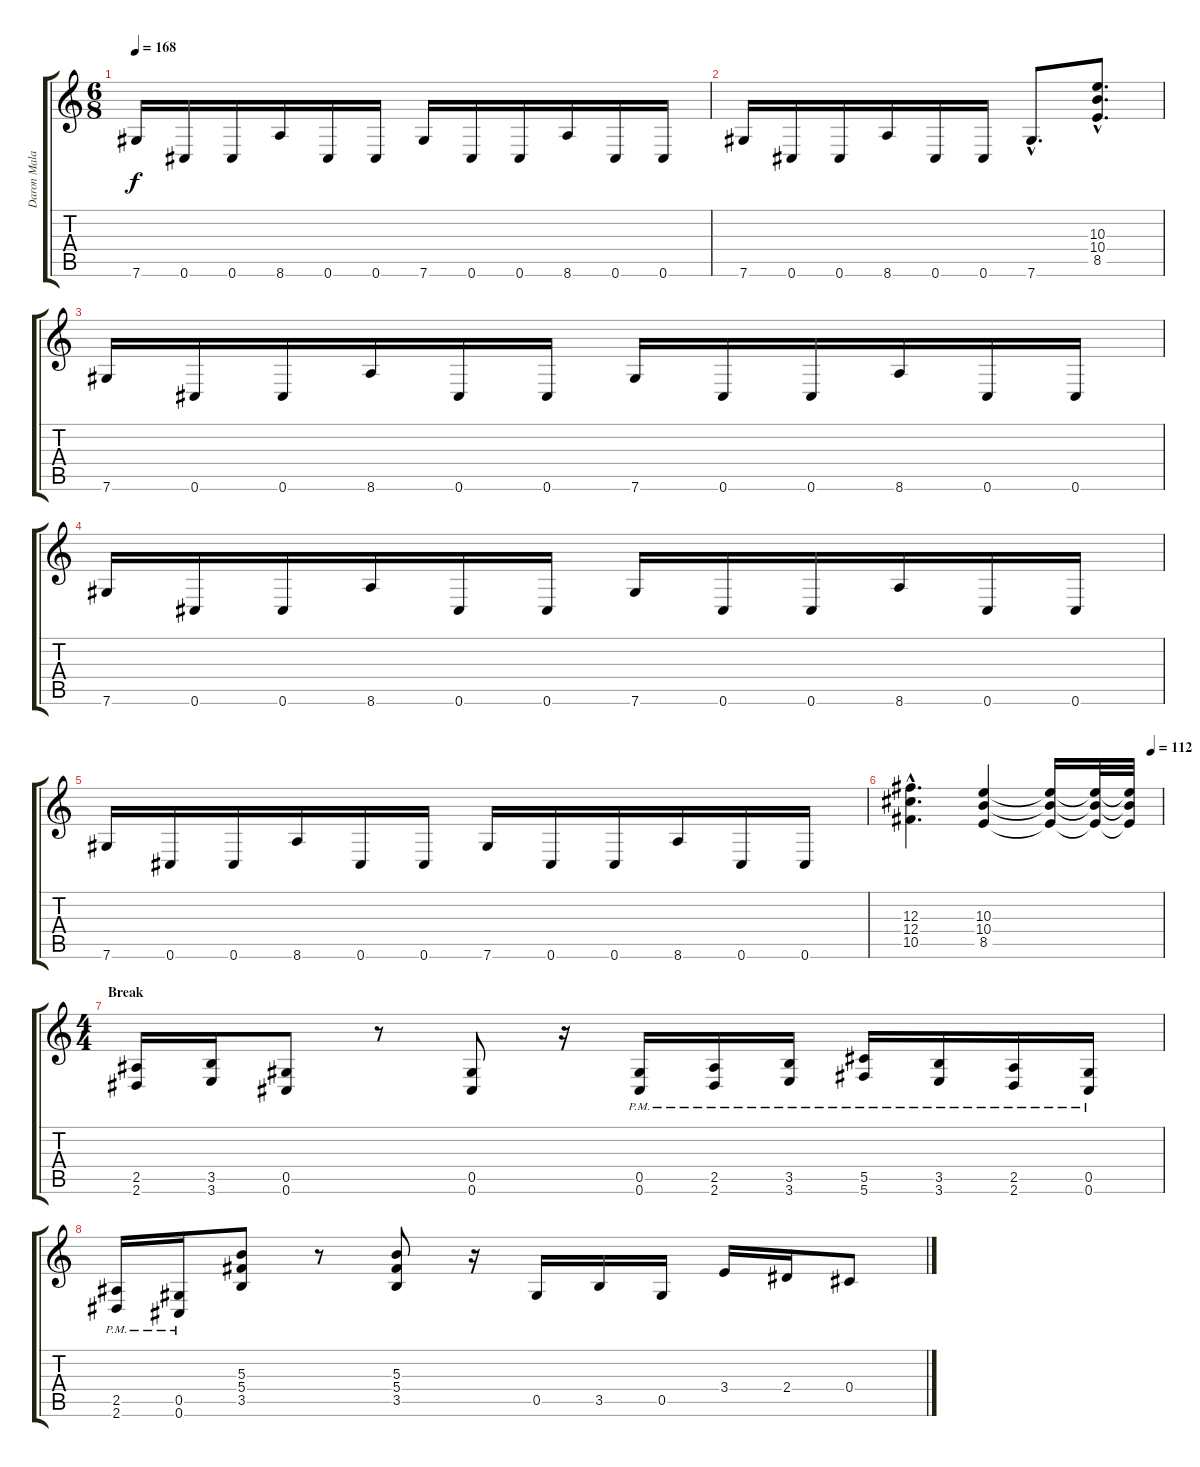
\track ("Daron Malakian" "Daron Mala") {instrument distortionguitar}
\staff {score tabs}
\tuning (Eb4 Bb3 Gb3 Db3 Ab2 Db2) {hide}
\ts (6 8)
\tempo 168
\clef g2
\ks c
7.6.16{dy f} 0.6.16 0.6.16 8.6.16 0.6.16 0.6.16 7.6.16 0.6.16 0.6.16 8.6.16 0.6.16 0.6.16 |
7.6.16 0.6.16 0.6.16 8.6.16 0.6.16 0.6.16 7.6{hac}.8{d} (10.3{hac} 10.4{hac} 8.5{hac}).8{d} |
7.6.16 0.6.16 0.6.16 8.6.16 0.6.16 0.6.16 7.6.16 0.6.16 0.6.16 8.6.16 0.6.16 0.6.16 |
7.6.16 0.6.16 0.6.16 8.6.16 0.6.16 0.6.16 7.6.16 0.6.16 0.6.16 8.6.16 0.6.16 0.6.16 |
7.6.16 0.6.16 0.6.16 8.6.16 0.6.16 0.6.16 7.6.16 0.6.16 0.6.16 8.6.16 0.6.16 0.6.16 |
\tempo (112 0.9583333333333334)
(12.3{hac} 12.4{hac} 10.5{hac}).4{d} (10.3 10.4 8.5).4 (10.3{t} 10.4{t} 8.5{t}).16 (10.3{t} 10.4{t} 8.5{t}).32 (10.3{t} 10.4{t} 8.5{t}).32 |
\ts (4 4)
\section ("" "Break")
(2.5 2.6).16 (3.5 3.6).16 (0.5 0.6).8 r.8 (0.5 0.6).8 r.16 (0.5{pm} 0.6{pm}).16 (2.5{pm} 2.6{pm}).16 (3.5{pm} 3.6{pm}).16 (5.5{pm} 5.6{pm}).16 (3.5{pm} 3.6{pm}).16 (2.5{pm} 2.6{pm}).16 (0.5{pm} 0.6{pm}).16 |
(2.5{pm} 2.6{pm}).16 (0.5{pm} 0.6{pm}).16 (5.3 5.4 3.5).8 r.8 (5.3 5.4 3.5).8 r.16 0.5.16 3.5.16 0.5.16 3.4.16 2.4.16 0.4.8
